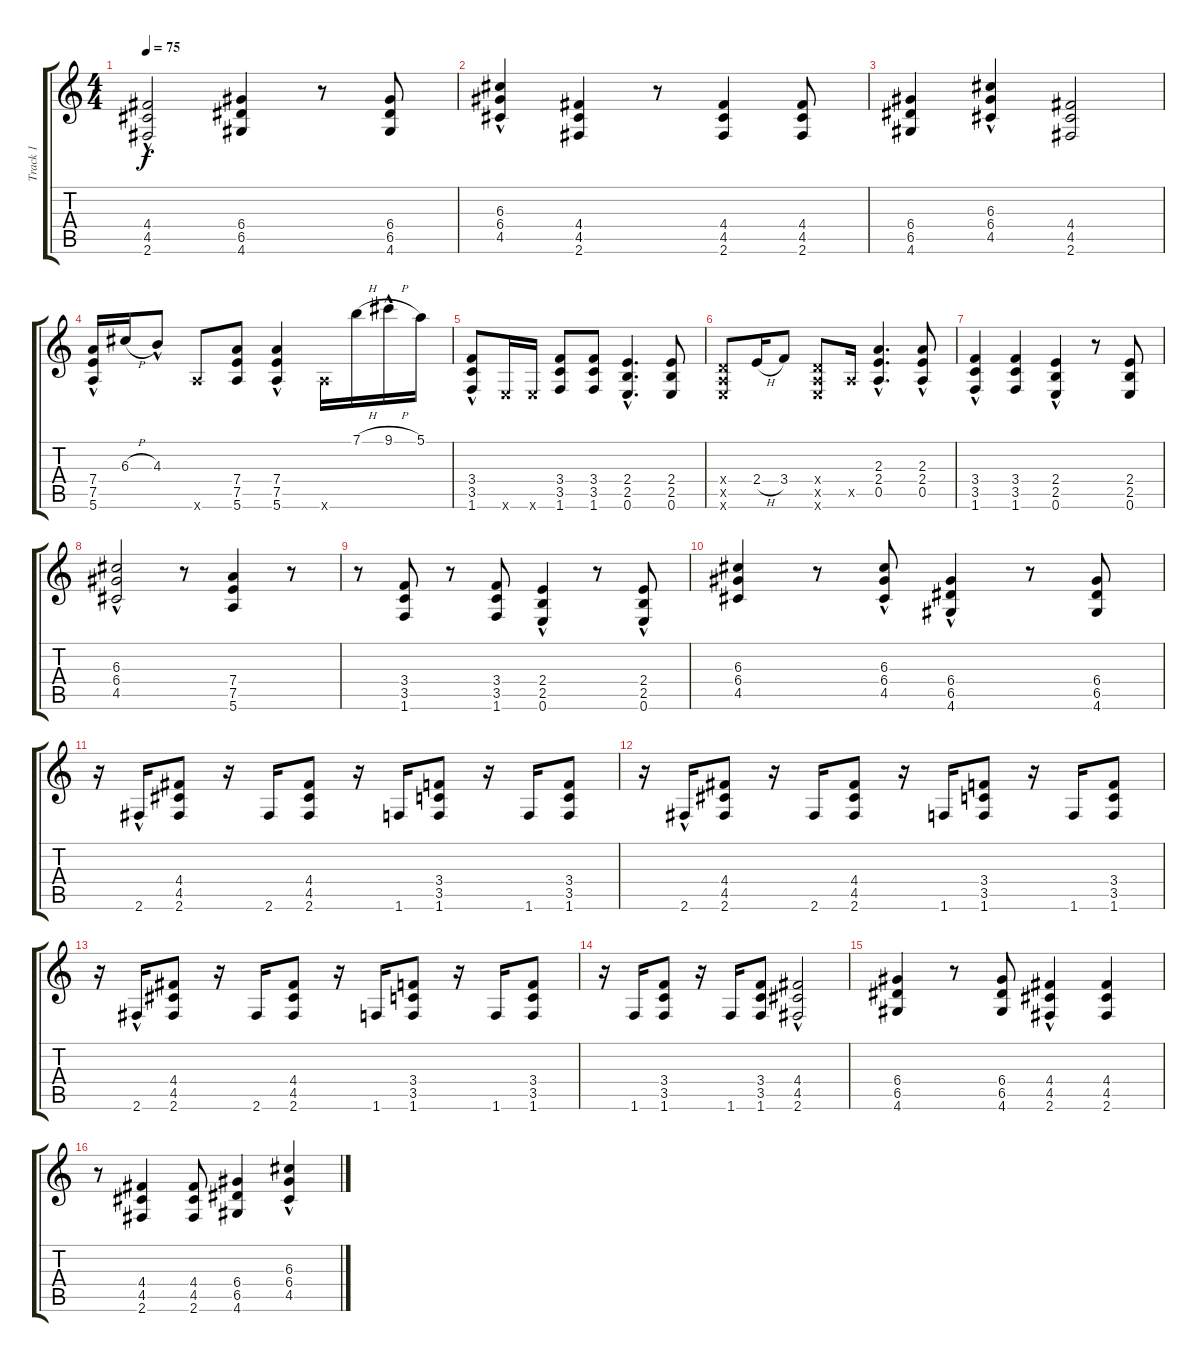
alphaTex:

\track ("Track 1" "Track 1") {instrument distortionguitar}
\staff {score tabs}
\tuning (E4 B3 G3 D3 A2 E2) {hide}
\ts (4 4)
\tempo 75
\clef g2
\ks c
(4.4{hac} 4.5 2.6).2{dy f} (6.4 6.5 4.6).4 r.8 (6.4 6.5 4.6).8 |
(6.3{hac} 6.4{hac} 4.5).4 (4.4 4.5 2.6).4 r.8 (4.4 4.5 2.6).4 (4.4 4.5 2.6).8 |
(6.4 6.5 4.6).4 (6.3{hac} 6.4 4.5).4 (4.4 4.5 2.6).2 |
(7.4 7.5 5.6{hac}).16 6.3{h}.16 4.3{hac}.8 5.6{x}.8 (7.4 7.5 5.6).8 (7.4 7.5{hac} 5.6{hac}).4 5.6{x}.16 7.1{h}.16 9.1{h hac}.16 5.1.16 |
(3.4 3.5 1.6{hac}).8 0.6{x}.16 0.6{x}.16 (3.4 3.5 1.6).8 (3.4 3.5 1.6).8 (2.4{hac} 2.5{hac} 0.6{hac}).4{d} (2.4 2.5 0.6).8 |
(0.4{x} 0.5{x} 0.6{x}).8 2.4{h}.16 3.4.8 (0.4{x} 0.5{x} 0.6{x}).8 0.5{x}.16 (2.3{hac} 2.4{hac} 0.5{hac}).4{d} (2.3{hac} 2.4 0.5).8 |
(3.4{hac} 3.5 1.6).4 (3.4 3.5 1.6).4 (2.4 2.5 0.6{hac}).4 r.8 (2.4 2.5 0.6).8 |
(6.3{hac} 6.4 4.5).2 r.8 (7.4 7.5 5.6).4 r.8 |
r.8 (3.4 3.5 1.6).8 r.8 (3.4 3.5 1.6).8 (2.4{hac} 2.5 0.6).4 r.8 (2.4{hac} 2.5 0.6).8 |
(6.3 6.4 4.5).4 r.8 (6.3{hac} 6.4{hac} 4.5).8 (6.4 6.5 4.6{hac}).4 r.8 (6.4 6.5 4.6).8 |
r.16 2.6{hac}.16 (4.4 4.5 2.6).8 r.16 2.6.16 (4.4 4.5 2.6).8 r.16 1.6.16 (3.4 3.5 1.6).8 r.16 1.6.16 (3.4 3.5 1.6).8 |
r.16 2.6{hac}.16 (4.4 4.5 2.6).8 r.16 2.6.16 (4.4 4.5 2.6).8 r.16 1.6.16 (3.4 3.5 1.6).8 r.16 1.6.16 (3.4 3.5 1.6).8 |
r.16 2.6{hac}.16 (4.4 4.5 2.6).8 r.16 2.6.16 (4.4 4.5 2.6).8 r.16 1.6.16 (3.4 3.5 1.6).8 r.16 1.6.16 (3.4 3.5 1.6).8 |
r.16 1.6.16 (3.4 3.5 1.6).8 r.16 1.6.16 (3.4 3.5 1.6).8 (4.4{hac} 4.5 2.6).2 |
(6.4 6.5 4.6).4 r.8 (6.4 6.5 4.6).8 (4.4{hac} 4.5 2.6).4 (4.4 4.5 2.6).4 |
r.8 (4.4 4.5 2.6).4 (4.4 4.5 2.6).8 (6.4 6.5 4.6).4 (6.3{hac} 6.4 4.5).4
